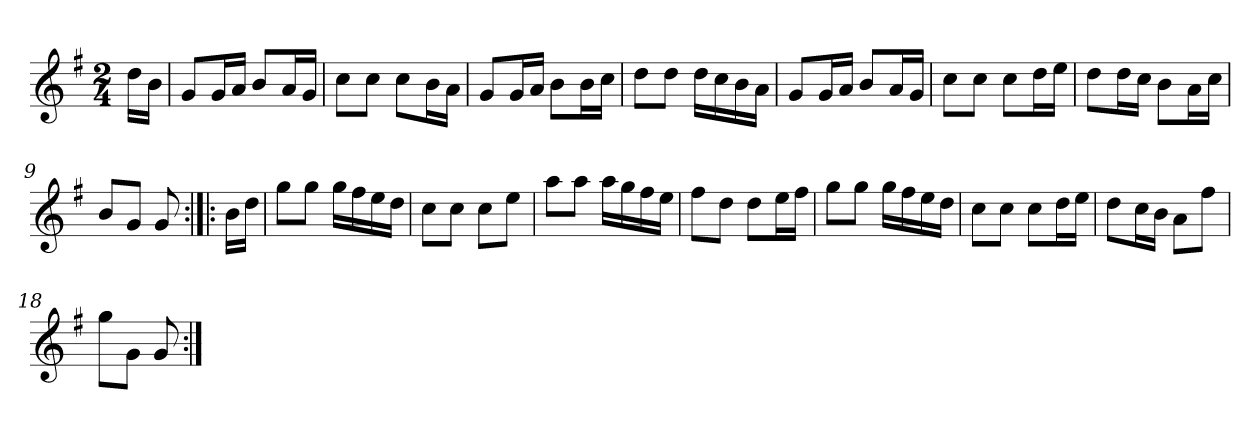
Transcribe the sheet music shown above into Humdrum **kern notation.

**kern
*part1
*staff1
*clefG2
*k[f#]
*G:
*M2/4
=1
16dd\LL
16b\JJ
=2
8g/L
16g/L
16a/JJ
8b/L
16a/L
16g/JJ
=3
8cc\L
8cc\J
8cc\L
16b\L
16a\JJ
=4
8g/L
16g/L
16a/JJ
8b\L
16b\L
16cc\JJ
=5
8dd\L
8dd\J
16dd\LL
16cc\
16b\
16a\JJ
=6
8g/L
16g/L
16a/JJ
8b/L
16a/L
16g/JJ
=7
8cc\L
8cc\J
8cc\L
16dd\L
16ee\JJ
=8
8dd\L
16dd\L
16cc\JJ
8b\L
16a\L
16cc\JJ
!!LO:LB:g=z
=9
8b/L
8g/J
8g/
=10:|!|:
16b\LL
16dd\JJ
=11
8gg\L
8gg\J
16gg\LL
16ff#\
16ee\
16dd\JJ
=12
8cc\L
8cc\J
8cc\L
8ee\J
=13
8aa\L
8aa\J
16aa\LL
16gg\
16ff#\
16ee\JJ
=14
8ff#\L
8dd\J
8dd\L
16ee\L
16ff#\JJ
=15
8gg\L
8gg\J
16gg\LL
16ff#\
16ee\
16dd\JJ
=16
8cc\L
8cc\J
8cc\L
16dd\L
16ee\JJ
=17
8dd\L
16cc\L
16b\JJ
8a\L
8ff#\J
!!LO:LB:g=z
=18
8gg\L
8g\J
8g/
=:|!
*-
